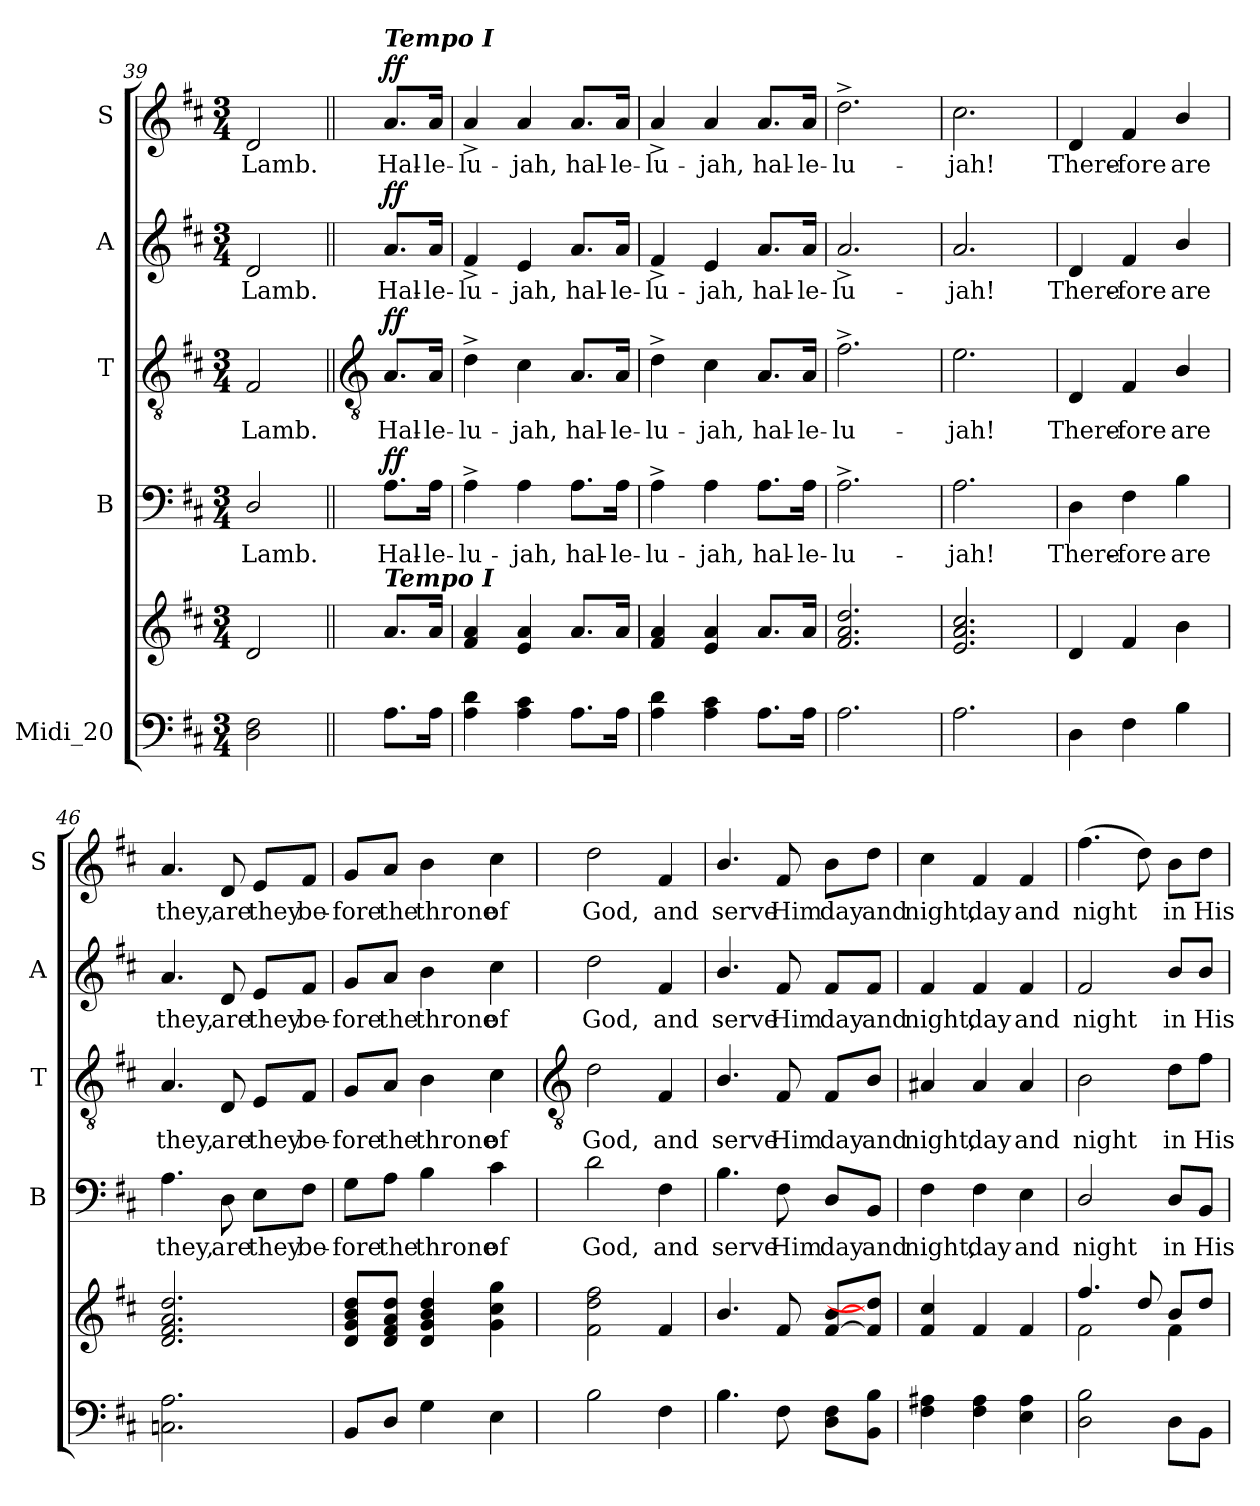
**kern	**kern	**kern	**text	**dynam	**kern	**text	**dynam	**kern	**text	**dynam	**kern	**text	**dynam
*part5	*part5	*part4	*part4	*part4	*part3	*part3	*part3	*part2	*part2	*part2	*part1	*part1	*part1
*staff6	*staff5	*staff4	*staff4	*staff4	*staff3	*staff3	*staff3	*staff2	*staff2	*staff2	*staff1	*staff1	*staff1
*I"Midi_20	*	*I"B	*	*	*I"T	*	*	*I"A	*	*	*I"S	*	*
*	*	*I'B	*	*	*I'T	*	*	*I'A	*	*	*I'S	*	*
*clefF4	*clefG2	*clefF4	*	*	*clefGv2	*	*	*clefG2	*	*	*clefG2	*	*
*k[f#c#]	*k[f#c#]	*k[f#c#]	*	*	*k[f#c#]	*	*	*k[f#c#]	*	*	*k[f#c#]	*	*
*D:	*D:	*D:	*	*	*D:	*	*	*D:	*	*	*D:	*	*
*M3/4	*M3/4	*M3/4	*	*	*M3/4	*	*	*M3/4	*	*	*M3/4	*	*
=39	=39	=39	=39	=39	=39	=39	=39	=39	=39	=39	=39	=39	=39
!	!	!	!LO:LY:b	!	!	!LO:LY:b	!	!	!LO:LY:b	!	!	!LO:LY:b	!
2D\ 2F#\	2d	2D/	Lamb.	.	2F#	Lamb.	.	2d	Lamb.	.	2d	Lamb.	.
!!LO:LB:g=z
=40||	=40||	=40||	=40||	=40||	=40||	=40||	=40||	=40||	=40||	=40||	=40||	=40||	=40||
*	*	*	*	*	*clefGv2	*	*	*	*	*	*	*	*
!	!	!	!	!	!	!	!	!	!	!	!LO:TX:a:Bi:t=Tempo I	!	!
!	!LO:TX:a:Bi:t=Tempo I	!	!	!	!	!	!	!	!	!	!	!	!
!	!	!	!LO:LY:b	!LO:DY:b	!	!LO:LY:b	!LO:DY:b	!	!LO:LY:b	!LO:DY:b	!	!LO:LY:b	!LO:DY:b
8.AL	8.aL	8.A\L	Hal-	ff	8.A/L	Hal-	ff	8.a/L	Hal-	ff	8.a/L	Hal-	ff
!	!	!	!LO:LY:b	!	!	!LO:LY:b	!	!	!LO:LY:b	!	!	!LO:LY:b	!
16AJ	16aJ	16A\Jk	-le-	.	16A/Jk	-le-	.	16a/Jk	-le-	.	16a/Jk	-le-	.
=41	=41	=41	=41	=41	=41	=41	=41	=41	=41	=41	=41	=41	=41
!	!	!	!LO:LY:b	!	!	!LO:LY:b	!	!	!LO:LY:b	!	!	!LO:LY:b	!
4A 4d	4f# 4a	4A^	-lu-	.	4d^	-lu-	.	4f#^	-lu-	.	4a^	-lu-	.
!	!	!	!LO:LY:b	!	!	!LO:LY:b	!	!	!LO:LY:b	!	!	!LO:LY:b	!
4A 4c#	4e 4a	4A	-jah,	.	4c#	-jah,	.	4e	-jah,	.	4a	-jah,	.
!	!	!	!LO:LY:b	!	!	!LO:LY:b	!	!	!LO:LY:b	!	!	!LO:LY:b	!
8.AL	8.aL	8.A\L	hal-	.	8.A/L	hal-	.	8.a/L	hal-	.	8.a/L	hal-	.
!	!	!	!LO:LY:b	!	!	!LO:LY:b	!	!	!LO:LY:b	!	!	!LO:LY:b	!
16AJ	16aJ	16A\Jk	-le-	.	16A/Jk	-le-	.	16a/Jk	-le-	.	16a/Jk	-le-	.
=42	=42	=42	=42	=42	=42	=42	=42	=42	=42	=42	=42	=42	=42
!	!	!	!LO:LY:b	!	!	!LO:LY:b	!	!	!LO:LY:b	!	!	!LO:LY:b	!
4A 4d	4f# 4a	4A^	-lu-	.	4d^	-lu-	.	4f#^	-lu-	.	4a^	-lu-	.
!	!	!	!LO:LY:b	!	!	!LO:LY:b	!	!	!LO:LY:b	!	!	!LO:LY:b	!
4A 4c#	4e 4a	4A	-jah,	.	4c#	-jah,	.	4e	-jah,	.	4a	-jah,	.
!	!	!	!LO:LY:b	!	!	!LO:LY:b	!	!	!LO:LY:b	!	!	!LO:LY:b	!
8.AL	8.aL	8.A\L	hal-	.	8.A/L	hal-	.	8.a/L	hal-	.	8.a/L	hal-	.
!	!	!	!LO:LY:b	!	!	!LO:LY:b	!	!	!LO:LY:b	!	!	!LO:LY:b	!
16AJ	16aJ	16A\Jk	-le-	.	16A/Jk	-le-	.	16a/Jk	-le-	.	16a/Jk	-le-	.
=43	=43	=43	=43	=43	=43	=43	=43	=43	=43	=43	=43	=43	=43
!	!	!	!LO:LY:b	!	!	!LO:LY:b	!	!	!LO:LY:b	!	!	!LO:LY:b	!
2.A\	2.f# 2.a 2.dd	2.A^	-lu-	.	2.f#^	-lu-	.	2.a^	-lu-	.	2.dd^	-lu-	.
=44	=44	=44	=44	=44	=44	=44	=44	=44	=44	=44	=44	=44	=44
!	!	!	!LO:LY:b	!	!	!LO:LY:b	!	!	!LO:LY:b	!	!	!LO:LY:b	!
2.A\	2.e 2.a 2.cc#	2.A	-jah!	.	2.e	-jah!	.	2.a	-jah!	.	2.cc#	-jah!	.
=45	=45	=45	=45	=45	=45	=45	=45	=45	=45	=45	=45	=45	=45
!	!	!	!LO:LY:b	!	!	!LO:LY:b	!	!	!LO:LY:b	!	!	!LO:LY:b	!
4D\	4d	4D	There-	.	4D	There-	.	4d	There-	.	4d	There-	.
!	!	!	!LO:LY:b	!	!	!LO:LY:b	!	!	!LO:LY:b	!	!	!LO:LY:b	!
4F#\	4f#	4F#	-fore	.	4F#	-fore	.	4f#	-fore	.	4f#	-fore	.
!	!	!	!LO:LY:b	!	!	!LO:LY:b	!	!	!LO:LY:b	!	!	!LO:LY:b	!
4B\	4b\	4B	are	.	4B/	are	.	4b/	are	.	4b/	are	.
=46	=46	=46	=46	=46	=46	=46	=46	=46	=46	=46	=46	=46	=46
!	!	!	!LO:LY:b	!	!	!LO:LY:b	!	!	!LO:LY:b	!	!	!LO:LY:b	!
2.Cn\ 2.A\	2.d 2.f# 2.a 2.dd	4.A	they,	.	4.A	they,	.	4.a	they,	.	4.a	they,	.
!	!	!	!LO:LY:b	!	!	!LO:LY:b	!	!	!LO:LY:b	!	!	!LO:LY:b	!
.	.	8D	are	.	8D	are	.	8d	are	.	8d	are	.
!	!	!	!LO:LY:b	!	!	!LO:LY:b	!	!	!LO:LY:b	!	!	!LO:LY:b	!
.	.	8E\L	they	.	8E/L	they	.	8e/L	they	.	8e/L	they	.
!	!	!	!LO:LY:b	!	!	!LO:LY:b	!	!	!LO:LY:b	!	!	!LO:LY:b	!
.	.	8F#\J	be-	.	8F#/J	be-	.	8f#/J	be-	.	8f#/J	be-	.
=47	=47	=47	=47	=47	=47	=47	=47	=47	=47	=47	=47	=47	=47
!	!	!	!LO:LY:b	!	!	!LO:LY:b	!	!	!LO:LY:b	!	!	!LO:LY:b	!
8BBL	8d 8g 8b 8ddL	8G\L	-fore	.	8G/L	-fore	.	8g/L	-fore	.	8g/L	-fore	.
!	!	!	!LO:LY:b	!	!	!LO:LY:b	!	!	!LO:LY:b	!	!	!LO:LY:b	!
8DJ	8d 8f# 8a 8ddJ	8A\J	the	.	8A/J	the	.	8a/J	the	.	8a/J	the	.
!	!	!	!LO:LY:b	!	!	!LO:LY:b	!	!	!LO:LY:b	!	!	!LO:LY:b	!
4G\	4d 4g 4b 4dd	4B	throne	.	4B	throne	.	4b	throne	.	4b	throne	.
!	!	!	!LO:LY:b	!	!	!LO:LY:b	!	!	!LO:LY:b	!	!	!LO:LY:b	!
4E\	4g\ 4cc#\ 4gg\	4c#	of	.	4c#	of	.	4cc#	of	.	4cc#	of	.
!!LO:LB:g=z
=48	=48	=48	=48	=48	=48	=48	=48	=48	=48	=48	=48	=48	=48
*	*	*	*	*	*clefGv2	*	*	*	*	*	*	*	*
*^	*^	*	*	*	*	*	*	*	*	*	*	*	*
!	!	!	!LO:N:vis=1	!	!LO:LY:b	!	!	!LO:LY:b	!	!	!LO:LY:b	!	!	!LO:LY:b	!
2.ryy	2B\	2f#\ 2dd\ 2ff#\	2.ryy	2d	God,	.	2d	God,	.	2dd	God,	.	2dd	God,	.
!	!	!	!	!	!LO:LY:b	!	!	!LO:LY:b	!	!	!LO:LY:b	!	!	!LO:LY:b	!
.	4F#\	4f#	.	4F#	and	.	4F#	and	.	4f#	and	.	4f#	and	.
=49	=49	=49	=49	=49	=49	=49	=49	=49	=49	=49	=49	=49	=49	=49	=49
!	!	!	!LO:N:vis=1	!	!LO:LY:b	!	!	!LO:LY:b	!	!	!LO:LY:b	!	!	!LO:LY:b	!
2.ryy	4.B\	4.b/	2.ryy	4.B	serve	.	4.B/	serve	.	4.b/	serve	.	4.b/	serve	.
!	!	!	!	!	!LO:LY:b	!	!	!LO:LY:b	!	!	!LO:LY:b	!	!	!LO:LY:b	!
.	8F#\	8f#	.	8F#	Him	.	8F#	Him	.	8f#	Him	.	8f#	Him	.
!	!	!	!	!	!LO:LY:b	!	!	!LO:LY:b	!	!	!LO:LY:b	!	!	!LO:LY:b	!
.	8D\ 8F#\L	[8f# [8bL	.	8D/L	day	.	8F#/L	day	.	8f#/L	day	.	8b\L	day	.
!	!	!	!	!	!LO:LY:b	!	!	!LO:LY:b	!	!	!LO:LY:b	!	!	!LO:LY:b	!
.	8BB\ 8B\J	8f#] 8dd]J	.	8BB/J	and	.	8B/J	and	.	8f#/J	and	.	8dd\J	and	.
=50	=50	=50	=50	=50	=50	=50	=50	=50	=50	=50	=50	=50	=50	=50	=50
!	!	!	!LO:N:vis=1	!	!LO:LY:b	!	!	!LO:LY:b	!	!	!LO:LY:b	!	!	!LO:LY:b	!
2.ryy	4F#\ 4A#X\	4f# 4cc#	2.ryy	4F#	night,	.	4A#X	night,	.	4f#	night,	.	4cc#	night,	.
!	!	!	!	!	!LO:LY:b	!	!	!LO:LY:b	!	!	!LO:LY:b	!	!	!LO:LY:b	!
.	4F#\ 4A#\	4f#	.	4F#	day	.	4A#	day	.	4f#	day	.	4f#	day	.
!	!	!	!	!	!LO:LY:b	!	!	!LO:LY:b	!	!	!LO:LY:b	!	!	!LO:LY:b	!
.	4E\ 4A#\	4f#	.	4E	and	.	4A#	and	.	4f#	and	.	4f#	and	.
=51	=51	=51	=51	=51	=51	=51	=51	=51	=51	=51	=51	=51	=51	=51	=51
!	!	!	!	!	!LO:LY:b	!	!	!LO:LY:b	!	!	!LO:LY:b	!	!	!LO:LY:b	!
2.ryy	2D\ 2B\	4.ff#/	2f#\	2D/	night	.	2B	night	.	2f#	night	.	(>4.ff#	night	.
.	.	8dd/	.	.	.	.	.	.	.	.	.	.	8dd)	.	.
!	!	!	!	!	!LO:LY:b	!	!	!LO:LY:b	!	!	!LO:LY:b	!	!	!LO:LY:b	!
.	8D\L	8b/L	4f#\	8D/L	in	.	8d\L	in	.	8b/L	in	.	8b\L	in	.
!	!	!	!	!	!LO:LY:b	!	!	!LO:LY:b	!	!	!LO:LY:b	!	!	!LO:LY:b	!
.	8BB\J	8dd/J	.	8BB/J	His	.	8f#\J	His	.	8b/J	His	.	8dd\J	His	.
*v	*v	*	*	*	*	*	*	*	*	*	*	*	*	*	*
*	*v	*v	*	*	*	*	*	*	*	*	*	*	*	*
=	=	=	=	=	=	=	=	=	=	=	=	=	=
*-	*-	*-	*-	*-	*-	*-	*-	*-	*-	*-	*-	*-	*-
